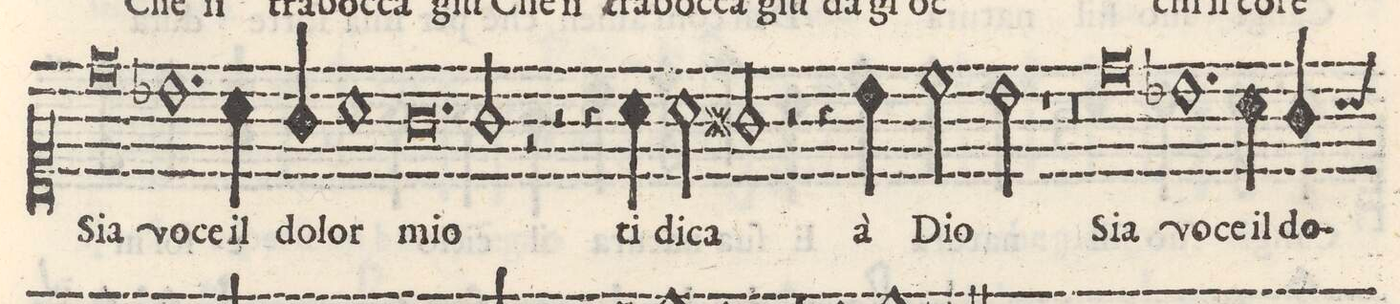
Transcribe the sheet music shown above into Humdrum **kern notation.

**kern	**text
*I"Canto	*
*clefC1	*
*k[]	*
*M2/1	*
0dd	Sia
=16-	=16-
1.b-X	vo-
4a\	-ce il
4g/	do-
=17-	=17-
1a	-lor
0.g	mi-
=18-	=18-
=19-	=19-
2g/	-o
2r	.
2r	.
4r	.
4a\	ti
=20-	=20-
2a\	di-
2g#X/	-ca
2r	.
4r	.
4bny\	a
=21-	=21-
2cc\	Di-
2b\	-o
1r	.
=22-	=22-
1r	.
1ryy	.
=23-	=23-
0ryy	.
=24-	=24-
1r	.
0dd	Sia
=25-	=25-
1.b-X	vo-
=26-	=26-
4a\	-ce il
4gny/	do-
*-	*-
